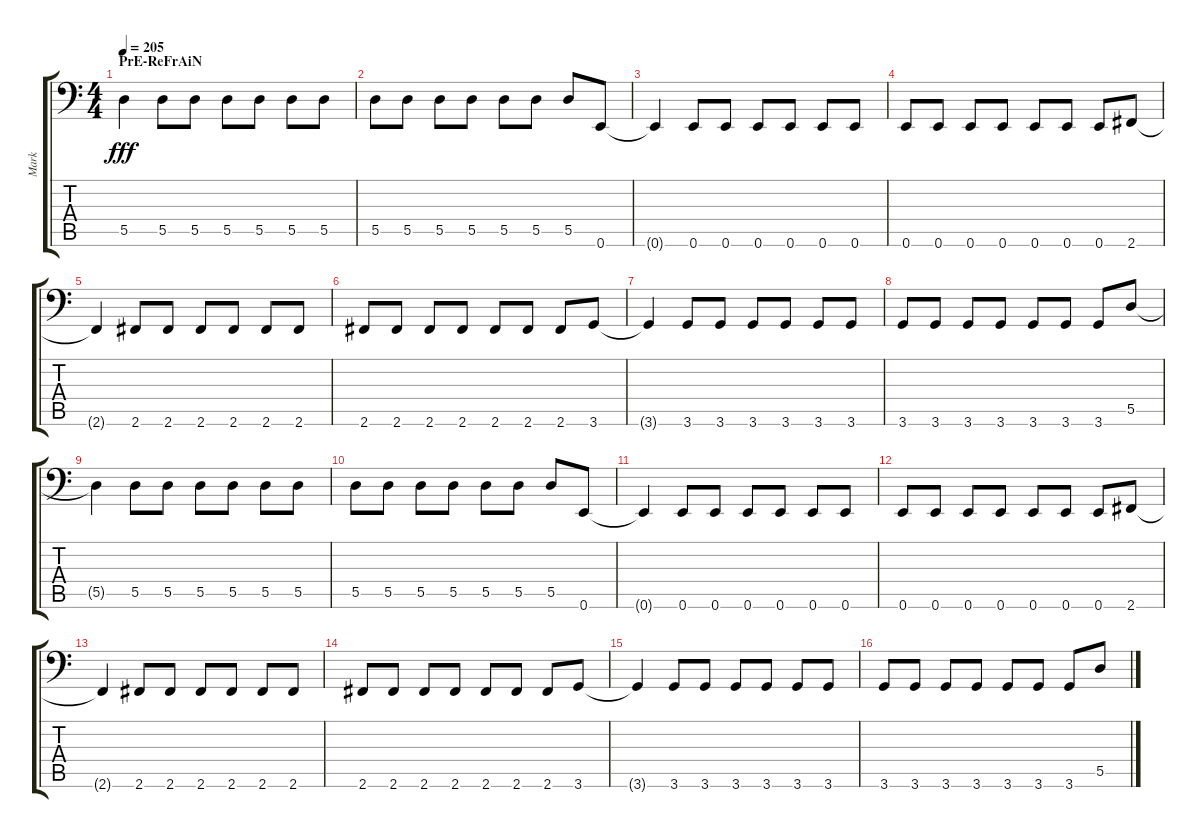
\track ("Mark" "Mark") {instrument electricbasspick}
\staff {score tabs}
\tuning (E3 B2 G2 D2 A1 E1) {hide}
\ts (4 4)
\section ("" "PrE-ReFrAiN")
\tempo 205
\clef f4
\ks c
5.5{t}.4{dy fff} 5.5.8 5.5.8 5.5.8 5.5.8 5.5.8 5.5.8 |
5.5.8 5.5.8 5.5.8 5.5.8 5.5.8 5.5.8 5.5.8 0.6.8 |
0.6{t}.4 0.6.8 0.6.8 0.6.8 0.6.8 0.6.8 0.6.8 |
0.6.8 0.6.8 0.6.8 0.6.8 0.6.8 0.6.8 0.6.8 2.6.8 |
2.6{t}.4 2.6.8 2.6.8 2.6.8 2.6.8 2.6.8 2.6.8 |
2.6.8 2.6.8 2.6.8 2.6.8 2.6.8 2.6.8 2.6.8 3.6.8 |
3.6{t}.4 3.6.8 3.6.8 3.6.8 3.6.8 3.6.8 3.6.8 |
3.6.8 3.6.8 3.6.8 3.6.8 3.6.8 3.6.8 3.6.8 5.5.8 |
5.5{t}.4 5.5.8 5.5.8 5.5.8 5.5.8 5.5.8 5.5.8 |
5.5.8 5.5.8 5.5.8 5.5.8 5.5.8 5.5.8 5.5.8 0.6.8 |
0.6{t}.4 0.6.8 0.6.8 0.6.8 0.6.8 0.6.8 0.6.8 |
0.6.8 0.6.8 0.6.8 0.6.8 0.6.8 0.6.8 0.6.8 2.6.8 |
2.6{t}.4 2.6.8 2.6.8 2.6.8 2.6.8 2.6.8 2.6.8 |
2.6.8 2.6.8 2.6.8 2.6.8 2.6.8 2.6.8 2.6.8 3.6.8 |
3.6{t}.4 3.6.8 3.6.8 3.6.8 3.6.8 3.6.8 3.6.8 |
3.6.8 3.6.8 3.6.8 3.6.8 3.6.8 3.6.8 3.6.8 5.5.8{instrument electricbassfinger}
